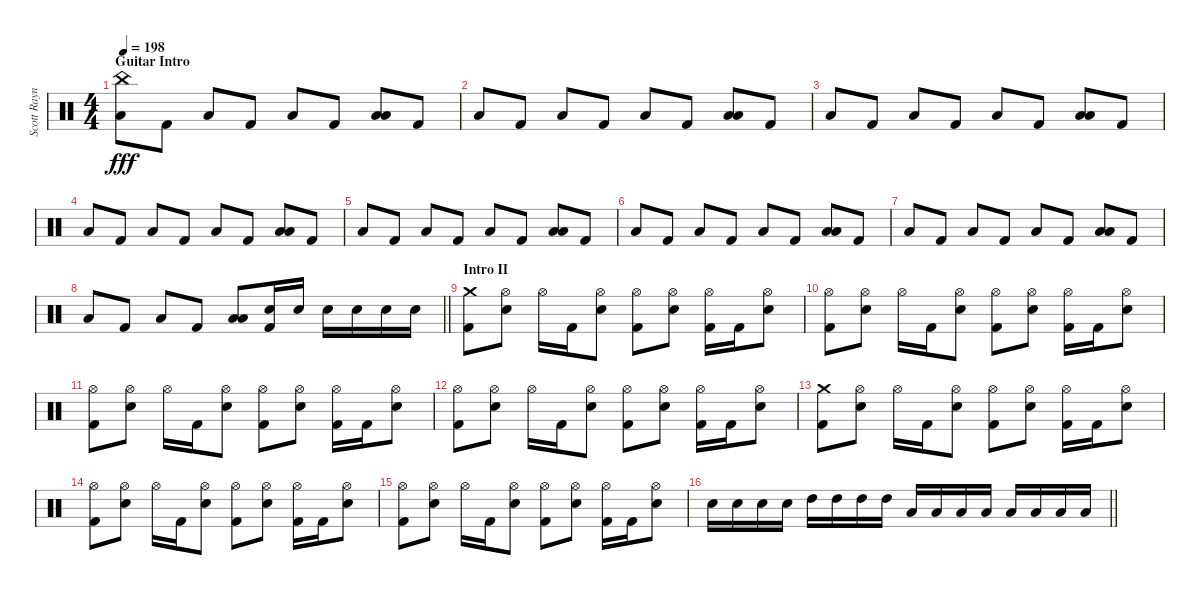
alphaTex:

\track ("Scott Raynor" "Scott Rayn") {instrument percussion}
\staff {score}
\articulation defaults
\ts (4 4)
\section ("" "Guitar Intro")
\tempo 198
\clef neutral
\ks c
("China (hit)" "Low Floor Tom (hit)").8{dy fff} "Kick (hit) 2".8 "Low Floor Tom (hit)".8 "Kick (hit) 2".8 "Low Floor Tom (hit)".8 "Kick (hit) 2".8 ("Low Tom (hit)" "Low Floor Tom (hit)").8 "Kick (hit) 2".8 |
"Low Floor Tom (hit)".8 "Kick (hit) 2".8 "Low Floor Tom (hit)".8 "Kick (hit) 2".8 "Low Floor Tom (hit)".8 "Kick (hit) 2".8 ("Low Tom (hit)" "Low Floor Tom (hit)").8 "Kick (hit) 2".8 |
"Low Floor Tom (hit)".8 "Kick (hit) 2".8 "Low Floor Tom (hit)".8 "Kick (hit) 2".8 "Low Floor Tom (hit)".8 "Kick (hit) 2".8 ("Low Tom (hit)" "Low Floor Tom (hit)").8 "Kick (hit) 2".8 |
"Low Floor Tom (hit)".8 "Kick (hit) 2".8 "Low Floor Tom (hit)".8 "Kick (hit) 2".8 "Low Floor Tom (hit)".8 "Kick (hit) 2".8 ("Low Tom (hit)" "Low Floor Tom (hit)").8 "Kick (hit) 2".8 |
"Low Floor Tom (hit)".8 "Kick (hit) 2".8 "Low Floor Tom (hit)".8 "Kick (hit) 2".8 "Low Floor Tom (hit)".8 "Kick (hit) 2".8 ("Low Tom (hit)" "Low Floor Tom (hit)").8 "Kick (hit) 2".8 |
"Low Floor Tom (hit)".8 "Kick (hit) 2".8 "Low Floor Tom (hit)".8 "Kick (hit) 2".8 "Low Floor Tom (hit)".8 "Kick (hit) 2".8 ("Low Tom (hit)" "Low Floor Tom (hit)").8 "Kick (hit) 2".8 |
"Low Floor Tom (hit)".8 "Kick (hit) 2".8 "Low Floor Tom (hit)".8 "Kick (hit) 2".8 "Low Floor Tom (hit)".8 "Kick (hit) 2".8 ("Low Tom (hit)" "Low Floor Tom (hit)").8 "Kick (hit) 2".8 |
\barLineRight lightlight "Low Floor Tom (hit)".8 "Kick (hit) 2".8 "Low Floor Tom (hit)".8 "Kick (hit) 2".8
("Low Tom (hit)" "Low Floor Tom (hit)").8 ("Snare (hit) 2" "Kick (hit) 2").16 "Snare (hit) 2".16 "Snare (hit) 2".16 "Snare (hit) 2".16 "Snare (hit) 2".16 "Snare (hit) 2".16 |
\section ("" "Intro II")
("Crash medium (hit)" "Kick (hit) 2").8 ("Hi-Hat (open)" "Snare (hit) 2").8 "Hi-Hat (open)".16 "Kick (hit) 2".16 ("Hi-Hat (open)" "Snare (hit) 2").8 ("Hi-Hat (open)" "Kick (hit) 2").8 ("Hi-Hat (open)" "Snare (hit) 2").8 ("Hi-Hat (open)" "Kick (hit) 2").16 "Kick (hit) 2".16 ("Hi-Hat (open)" "Snare (hit) 2").8 |
("Hi-Hat (open)" "Kick (hit) 2").8 ("Hi-Hat (open)" "Snare (hit) 2").8 "Hi-Hat (open)".16 "Kick (hit) 2".16 ("Hi-Hat (open)" "Snare (hit) 2").8 ("Hi-Hat (open)" "Kick (hit) 2").8 ("Hi-Hat (open)" "Snare (hit) 2").8 ("Hi-Hat (open)" "Kick (hit) 2").16 "Kick (hit) 2".16 ("Hi-Hat (open)" "Snare (hit) 2").8 |
("Hi-Hat (open)" "Kick (hit) 2").8 ("Hi-Hat (open)" "Snare (hit) 2").8 "Hi-Hat (open)".16 "Kick (hit) 2".16 ("Hi-Hat (open)" "Snare (hit) 2").8 ("Hi-Hat (open)" "Kick (hit) 2").8 ("Hi-Hat (open)" "Snare (hit) 2").8 ("Hi-Hat (open)" "Kick (hit) 2").16 "Kick (hit) 2".16 ("Hi-Hat (open)" "Snare (hit) 2").8 |
("Hi-Hat (open)" "Kick (hit) 2").8 ("Hi-Hat (open)" "Snare (hit) 2").8 "Hi-Hat (open)".16 "Kick (hit) 2".16 ("Hi-Hat (open)" "Snare (hit) 2").8 ("Hi-Hat (open)" "Kick (hit) 2").8 ("Hi-Hat (open)" "Snare (hit) 2").8 ("Hi-Hat (open)" "Kick (hit) 2").16 "Kick (hit) 2".16 ("Hi-Hat (open)" "Snare (hit) 2").8 |
("Crash medium (hit)" "Kick (hit) 2").8 ("Hi-Hat (open)" "Snare (hit) 2").8 "Hi-Hat (open)".16 "Kick (hit) 2".16 ("Hi-Hat (open)" "Snare (hit) 2").8 ("Hi-Hat (open)" "Kick (hit) 2").8 ("Hi-Hat (open)" "Snare (hit) 2").8 ("Hi-Hat (open)" "Kick (hit) 2").16 "Kick (hit) 2".16 ("Hi-Hat (open)" "Snare (hit) 2").8 |
("Hi-Hat (open)" "Kick (hit) 2").8 ("Hi-Hat (open)" "Snare (hit) 2").8 "Hi-Hat (open)".16 "Kick (hit) 2".16 ("Hi-Hat (open)" "Snare (hit) 2").8 ("Hi-Hat (open)" "Kick (hit) 2").8 ("Hi-Hat (open)" "Snare (hit) 2").8 ("Hi-Hat (open)" "Kick (hit) 2").16 "Kick (hit) 2".16 ("Hi-Hat (open)" "Snare (hit) 2").8 |
("Hi-Hat (open)" "Kick (hit) 2").8 ("Hi-Hat (open)" "Snare (hit) 2").8 "Hi-Hat (open)".16 "Kick (hit) 2".16 ("Hi-Hat (open)" "Snare (hit) 2").8 ("Hi-Hat (open)" "Kick (hit) 2").8 ("Hi-Hat (open)" "Snare (hit) 2").8 ("Hi-Hat (open)" "Kick (hit) 2").16 "Kick (hit) 2".16 ("Hi-Hat (open)" "Snare (hit) 2").8 |
\barLineRight lightlight "Snare (hit) 2".16 "Snare (hit) 2".16 "Snare (hit) 2".16 "Snare (hit) 2".16 "High Tom (hit)".16 "High Tom (hit)".16 "High Tom (hit)".16 "High Tom (hit)".16 "Low Tom (hit)".16 "Low Tom (hit)".16 "Low Tom (hit)".16 "Low Tom (hit)".16 "Low Floor Tom (hit)".16 "Low Floor Tom (hit)".16 "Low Floor Tom (hit)".16 "Low Floor Tom (hit)".16
